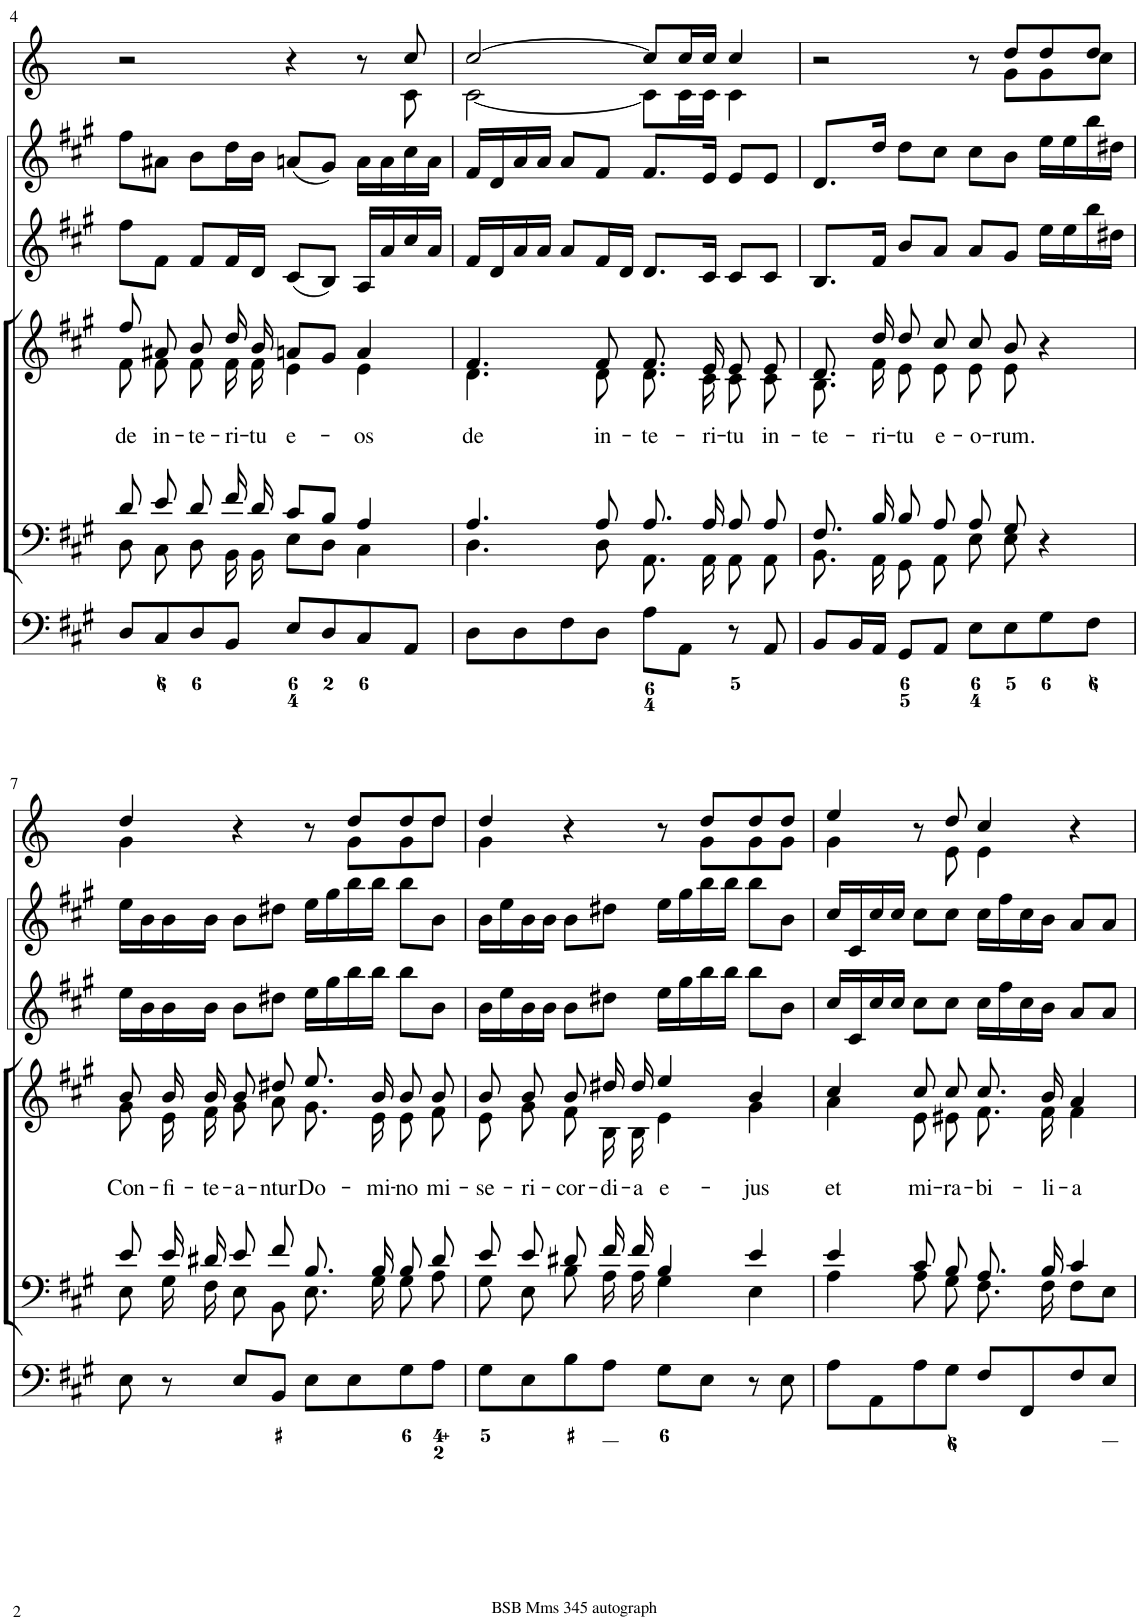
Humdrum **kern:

**kern	**kern	**kern	**text	**kern	**kern	**kern
*part6	*part5	*part4	*part4	*part3	*part2	*part1
*staff6	*staff5	*staff4	*staff4	*staff3	*staff2	*staff1
*I"Organ	*I"Voice	*I"Voice	*	*I"Violin	*I"Violini	*I"Corni in A
*	*	*	*	*I'Vln	*I'Vln	*
!!LO:PB:g=z
*clefF4	*clefF4	*clefG2	*	*clefG2	*clefG2	*clefG2
*	*	*	*	*	*	*Trd2c3
*k[f#c#g#]	*k[f#c#g#]	*k[f#c#g#]	*	*k[f#c#g#]	*k[f#c#g#]	*k[]
*M4/4	*M4/4	*M4/4	*	*M4/4	*M4/4	*M4/4
*met(c)	*met(c)	*met(c)	*	*met(c)	*met(c)	*met(c)
=4	=4	=4	=4	=4	=4	=4
*	*^	*	*	*	*	*
!	!	!	!	!LO:LY:b	!	!	!
*	*	*	*^	*	*	*	*^
8D/L	8d/	8D\	8ff#/	8f#\	de	8ff#\L	8ff#\L	2r	2..ryy
!	!	!	!	!	!LO:LY:b	!	!	!	!
8C#/	8e/	8C#\	8a#X/	8f#\	in-	8f#\J	8a#X\J	.	.
!	!	!	!	!	!LO:LY:b	!	!	!	!
8D/	8d/	8D\	8b/	8f#\	-te-	8f#/L	8b\L	.	.
!	!	!	!	!	!LO:LY:b	!	!	!	!
8BB/J	16f#/	16BB\	16dd/	16f#\	-ri-	16f#/L	16dd\L	.	.
!	!	!	!	!	!LO:LY:b	!	!	!	!
.	16d/	16BB\	16b/	16f#\	-tu	16d/JJ	16b\JJ	.	.
!	!	!	!	!	!LO:LY:b	!	!	!	!
8E/L	8c#/L	8E\L	8an/L	4e\	e-	(8c#/L	(8an/L	4r	.
8D/	8B/J	8D\J	8g#/J	.	.	8B/J)	8g#/J)	.	.
!	!	!	!	!	!LO:LY:b	!	!	!	!
8C#/	4A/	4C#\	4a/	4e\	-os	16A/LL	16a\LL	8r	.
.	.	.	.	.	.	16a/	16a\	.	.
8AA/J	.	.	.	.	.	16cc#/	16cc#\	8cc/	8c\
.	.	.	.	.	.	16a/JJ	16a\JJ	.	.
=5	=5	=5	=5	=5	=5	=5	=5	=5	=5
!	!	!	!	!	!LO:LY:b	!	!	!	!
8D\L	4.A/	4.D\	4.f#/	4.d\	de	16f#/LL	16f#/LL	[2cc/	[2c\
.	.	.	.	.	.	16d/	16d/	.	.
8D\	.	.	.	.	.	16a/	16a/	.	.
.	.	.	.	.	.	16a/JJ	16a/JJ	.	.
8F#\	.	.	.	.	.	8a/L	8a/L	.	.
!	!	!	!	!	!LO:LY:b	!	!	!	!
8D\J	8A/	8D\	8f#/	8d\	in-	16f#/L	8f#/J	.	.
.	.	.	.	.	.	16d/JJ	.	.	.
!	!	!	!	!	!LO:LY:b	!	!	!	!
8A\L	8.A/	8.AA\	8.f#/	8.d\	-te-	8.d/L	8.f#/L	8cc/L]	8c\L]
8AA\J	.	.	.	.	.	.	.	16cc/L	16c\L
!	!	!	!	!	!LO:LY:b	!	!	!	!
.	16A/	16AA\	16e/	16c#\	-ri-	16c#/Jk	16e/Jk	16cc/JJ	16c\JJ
!	!	!	!	!	!LO:LY:b	!	!	!	!
8r	8A/	8AA\	8e/	8c#\	-tu	8c#/L	8e/L	4cc/	4c\
!	!	!	!	!	!LO:LY:b	!	!	!	!
8AA/	8A/	8AA\	8e/	8c#\	in-	8c#/J	8e/J	.	.
=6	=6	=6	=6	=6	=6	=6	=6	=6	=6
!	!	!	!	!	!LO:LY:b	!	!	!	!
8BB/L	8.F#/	8.BB\	8.d/	8.B\	-te-	8.B/L	8.d/L	2r	8ryy
*	*	*	*	*	*	*	*	*v	*v
16BB/L	.	.	.	.	.	.	.	.
!	!	!	!	!	!LO:LY:b	!	!	!
16AA/JJ	16B/	16AA\	16dd/	16f#\	-ri-	16f#/Jk	16dd/Jk	.
!	!	!	!	!	!LO:LY:b	!	!	!
8GG#/L	8B/	8GG#\	8dd/	8e\	-tu	8b/L	8dd\L	.
!	!	!	!	!	!LO:LY:b	!	!	!
8AA/J	8A/	8AA\	8cc#/	8e\	e-	8a/J	8cc#\J	.
!	!	!	!	!	!LO:LY:b	!	!	!
8E\L	8A/	8E\	8cc#/	8e\	-o-	8a/L	8cc#\L	8r
!	!	!	!	!	!LO:LY:b	!	!	!
*	*	*	*	*	*	*	*	*^
8E\	8G#/	8E\	8b/	8e\	-rum.	8g#/J	8b\J	8dd/L	8g\L
8G#\	4r	4ryy	4r	4ryy	.	16ee\LL	16ee\LL	8dd/	8g\
.	.	.	.	.	.	16ee\	16ee\	.	.
8F#\J	.	.	.	.	.	16bb\	16bb\	8dd/J	8cc\J
.	.	.	.	.	.	16dd#X\JJ	16dd#X\JJ	.	.
!!LO:LB:g=z	!!
=7	=7	=7	=7	=7	=7	=7	=7	=7	=7
!	!	!	!	!	!LO:LY:b	!	!	!	!
8E\	8e/	8E\	8b/	8g#\	Con-	16ee\LL	16ee\LL	4dd/	4g\
.	.	.	.	.	.	16b\	16b\	.	.
!	!	!	!	!	!LO:LY:b	!	!	!	!
8r	16e/	16G#\	16b/	16e\	-fi-	16b\	16b\	.	.
!	!	!	!	!	!LO:LY:b	!	!	!	!
.	16d#X/	16F#\	16b/	16f#\	-te-	16b\JJ	16b\JJ	.	.
!	!	!	!	!	!LO:LY:b	!	!	!	!
8E/L	8e/	8E\	8b/	8g#\	-a-	8b\L	8b\L	4r	4.ryy
!	!	!	!	!	!LO:LY:b	!	!	!	!
8BB/J	8f#/	8BB\	8dd#X/	8a\	-ntur	8dd#X\J	8dd#X\J	.	.
!	!	!	!	!	!LO:LY:b	!	!	!	!
8E\L	8.B/	8.E\	8.ee/	8.g#\	Do-	16ee\LL	16ee\LL	8r	.
.	.	.	.	.	.	16gg#\	16gg#\	.	.
8E\	.	.	.	.	.	16bb\	16bb\	8dd/L	8g\L
!	!	!	!	!	!LO:LY:b	!	!	!	!
.	16B/	16G#\	16b/	16e\	-mi-	16bb\JJ	16bb\JJ	.	.
!	!	!	!	!	!LO:LY:b	!	!	!	!
8G#\	8B/	8G#\	8b/	8e\	-no	8bb\L	8bb\L	8dd/	8g\
!	!	!	!	!	!LO:LY:b	!	!	!	!
8A\J	8d#/	8A\	8b/	8f#\	mi-	8b\J	8b\J	8dd/J	8dd\J
=8	=8	=8	=8	=8	=8	=8	=8	=8	=8
!	!	!	!	!	!LO:LY:b	!	!	!	!
8G#\L	8e/	8G#\	8b/	8e\	-se-	16b\LL	16b\LL	4dd/	4g\
.	.	.	.	.	.	16ee\	16ee\	.	.
!	!	!	!	!	!LO:LY:b	!	!	!	!
8E\	8e/	8E\	8b/	8g#\	-ri-	16b\	16b\	.	.
.	.	.	.	.	.	16b\JJ	16b\JJ	.	.
!	!	!	!	!	!LO:LY:b	!	!	!	!
8B\	8d#X/	8B\	8b/	8f#\	-cor-	8b\L	8b\L	4r	4.ryy
!	!	!	!	!	!LO:LY:b	!	!	!	!
8A\J	16f#/	16A\	16dd#X/	16B\	-di-	8dd#X\J	8dd#X\J	.	.
!	!	!	!	!	!LO:LY:b	!	!	!	!
.	16f#/	16A\	16dd#/	16B\	-a	.	.	.	.
!	!	!	!	!	!LO:LY:b	!	!	!	!
8G#\L	4B/	4G#\	4ee/	4e\	e-	16ee\LL	16ee\LL	8r	.
.	.	.	.	.	.	16gg#\	16gg#\	.	.
8E\J	.	.	.	.	.	16bb\	16bb\	8dd/L	8g\L
.	.	.	.	.	.	16bb\JJ	16bb\JJ	.	.
!	!	!	!	!	!LO:LY:b	!	!	!	!
8r	4e/	4E\	4b/	4g#\	-jus	8bb\L	8bb\L	8dd/	8g\
8E\	.	.	.	.	.	8b\J	8b\J	8dd/J	8g\J
=9	=9	=9	=9	=9	=9	=9	=9	=9	=9
!	!	!	!	!	!LO:LY:b	!	!	!	!
8A\L	4e/	4A\	4cc#/	4a\	et	16cc#/LL	16cc#/LL	4ee/	4g\
.	.	.	.	.	.	16c#/	16c#/	.	.
8AA\	.	.	.	.	.	16cc#/	16cc#/	.	.
.	.	.	.	.	.	16cc#/JJ	16cc#/JJ	.	.
!	!	!	!	!	!LO:LY:b	!	!	!	!
8A\	8c#/	8A\	8cc#/	8e\	mi-	8cc#\L	8cc#\L	8r	8ryy
!	!	!	!	!	!LO:LY:b	!	!	!	!
8G#\J	8B/	8G#\	8cc#/	8e#X\	-ra-	8cc#\J	8cc#\J	8dd/	8e\
!	!	!	!	!	!LO:LY:b	!	!	!	!
8F#/L	8.A/	8.F#\	8.cc#/	8.f#\	-bi-	16cc#\LL	16cc#\LL	4cc/	4e\
.	.	.	.	.	.	16ff#\	16ff#\	.	.
8FF#/	.	.	.	.	.	16cc#\	16cc#\	.	.
!	!	!	!	!	!LO:LY:b	!	!	!	!
.	16B/	16F#\	16b/	16f#\	-li-	16b\JJ	16b\JJ	.	.
!	!	!	!	!	!LO:LY:b	!	!	!	!
8F#/	4c#/	8F#\L	4a/	4f#\	-a	8a/L	8a/L	4r	4ryy
8E/J	.	8E\J	.	.	.	8a/J	8a/J	.	.
*	*v	*v	*	*	*	*	*	*v	*v
*	*	*v	*v	*	*	*	*
=	=	=	=	=	=	=
*-	*-	*-	*-	*-	*-	*-
